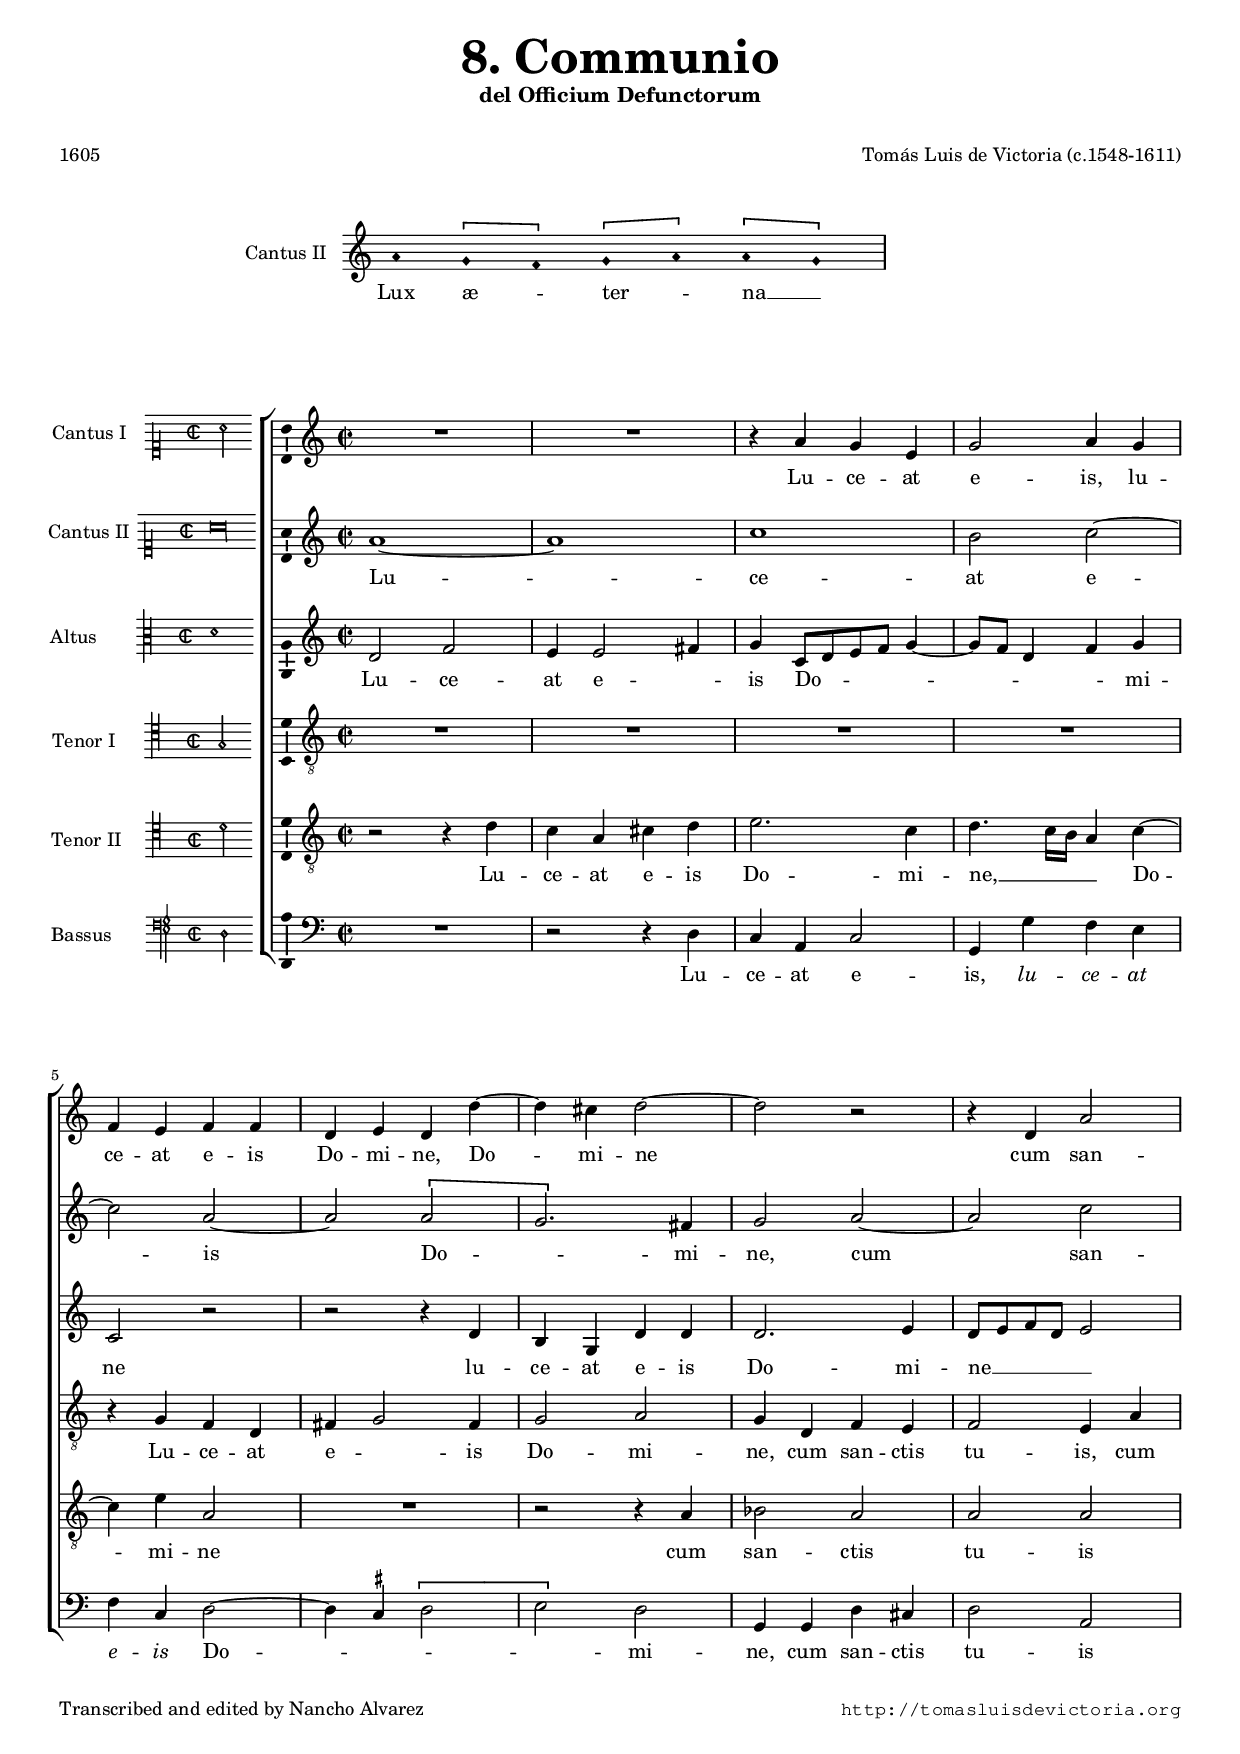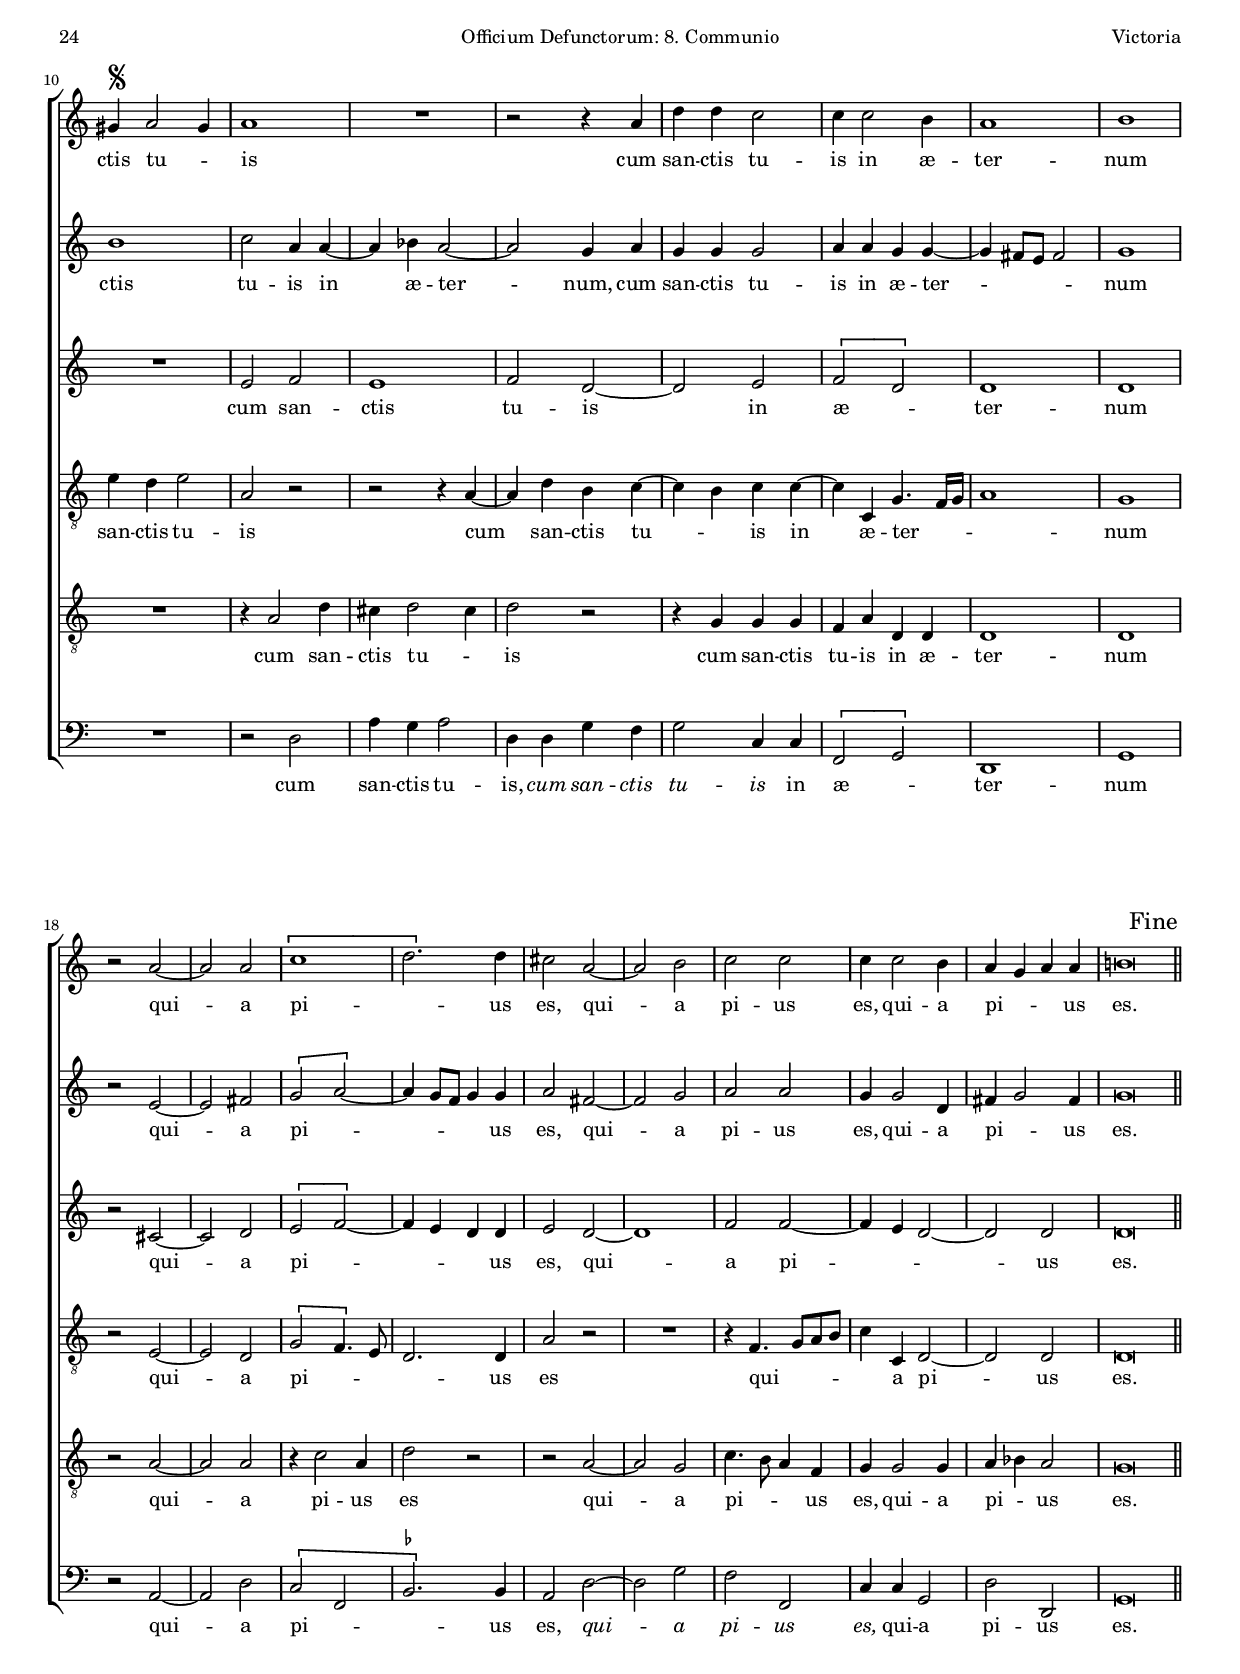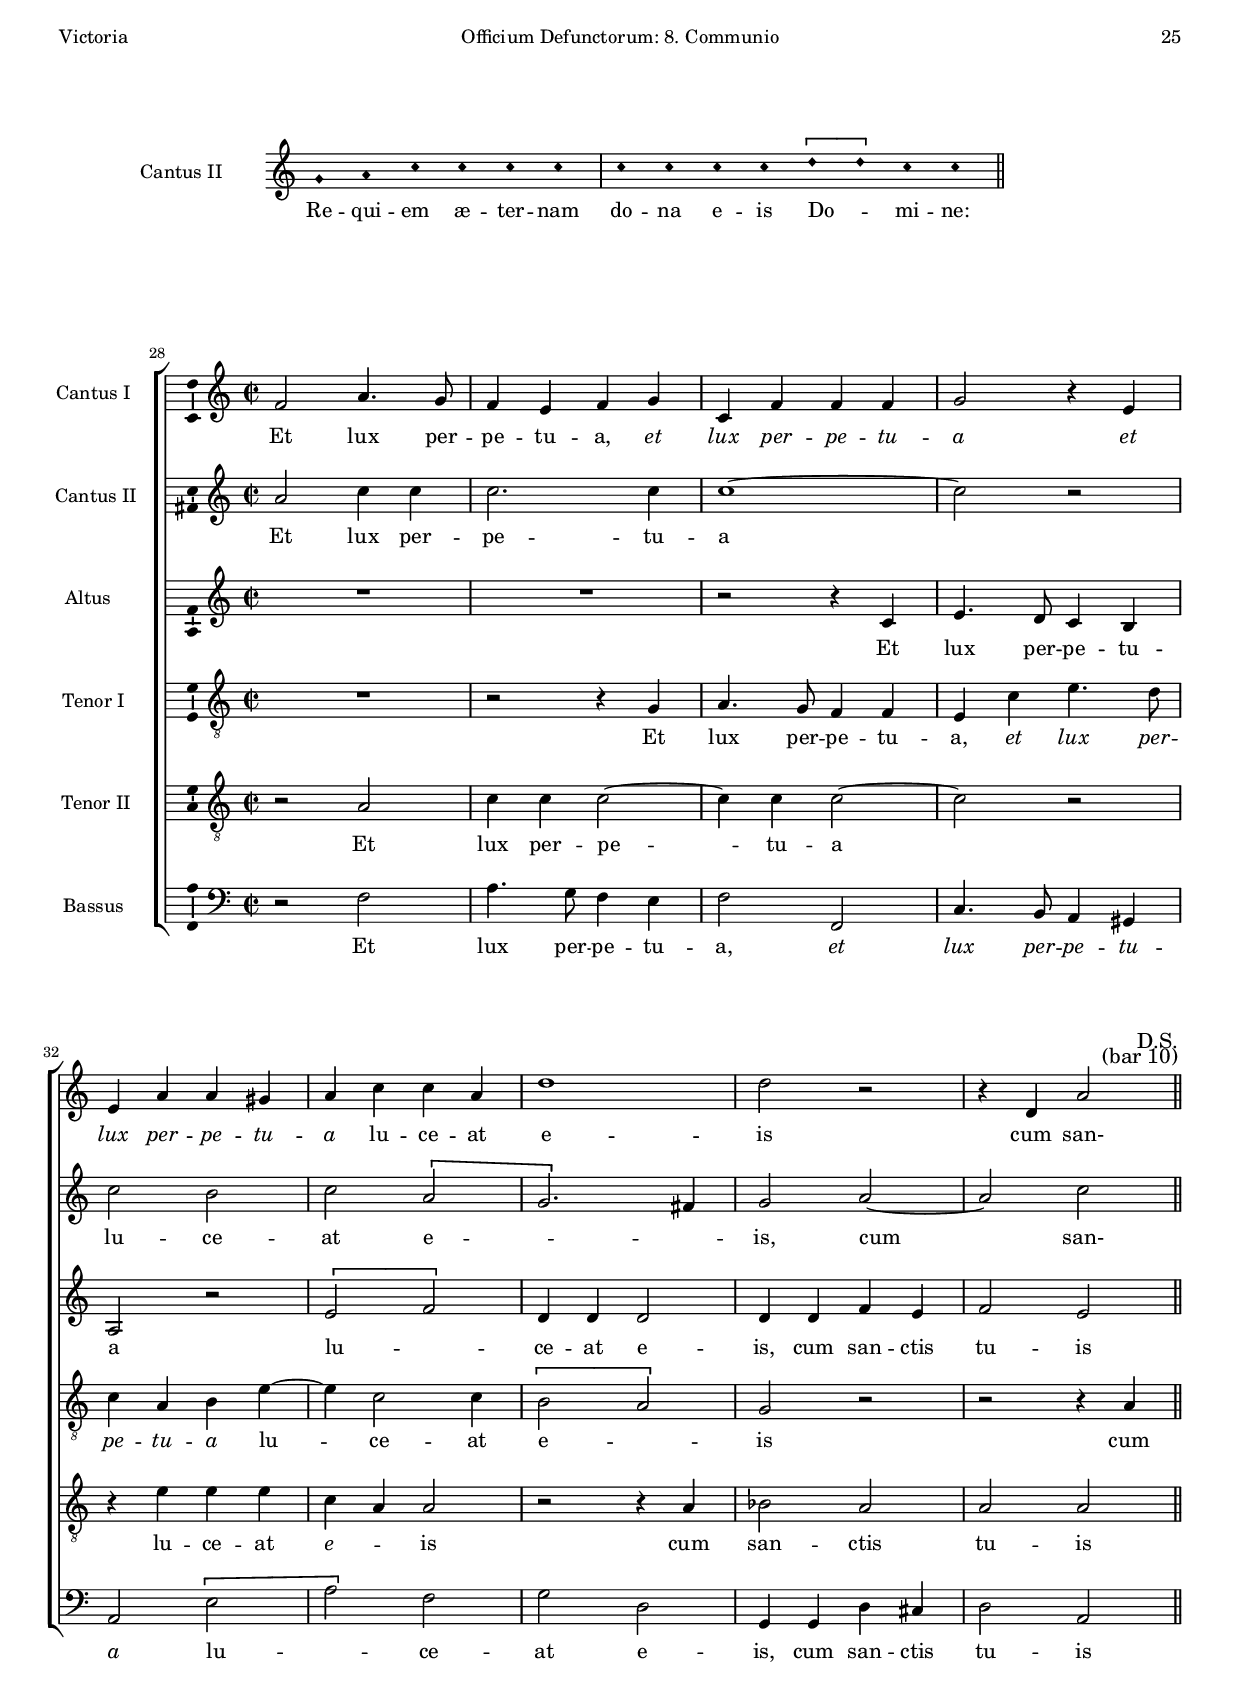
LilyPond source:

\version "2.18.0"

#(set-default-paper-size "a4")
#(set-global-staff-size 16.3)
#(ly:set-option 'point-and-click #f)
%mobile -s13.5 -i3.2 -ball

italicas=\override LyricText.font-shape = #'italic
rectas=\override LyricText.font-shape = #'upright
ss=\once \set suggestAccidentals = ##t
incipitwidth = 20

htitle="Officium Defunctorum: 8. Communio"
hcomposer="Victoria"

\header {
	title=\markup{\fontsize #4 "8. Communio"}
	subtitle="del Officium Defunctorum"
	subsubtitle=" "
	composer="Tomás Luis de Victoria (c.1548-1611)"
        pdfauthor=\composer
	%opus="(-)"
	poet="1605"
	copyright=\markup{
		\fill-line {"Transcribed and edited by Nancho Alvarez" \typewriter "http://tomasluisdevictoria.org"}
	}
%	tagline=""
}

\markup{\null \vspace #1 }

\score {\transpose c c {
<<
         \new Voice = "canto" {
		 \set Staff.instrumentName="                                 Cantus II"
                 \override Staff.TimeSignature.stencil = #'()
                 \override Stem.transparent = ##t
                 \set Score.timing = ##f
                 \override NoteHead.style = #'neomensural         
                 \clef "G" 
                 \key a \minor
                 a'4 \[g' f'\] \[g' a'\] \[a' g'\] \bar "|" 
         }
         \new Lyrics \lyricsto "canto" {
                 Lux æ -- _ ter -- _ na __ _
         }
>>
        }%transpose

\layout {
        \override LigatureBracket.padding = #1
        line-width=14.0\cm 
        indent=4.8\cm
        ragged-right = ##f
}
}

%tablet \pageBreak

global={\key c \major \time 2/2 \skip 1*27 \bar "||" 
}

cantus={
	R1*4/4 |
	R1*4/4 |
	r4 a' g' e' |
	g'2 a'4 g' |
%5
	f' e' f' f' |
	d' e' d' d'' ~ |
	d'' cis'' d''2 ~ |
	d'' r |
	r4 d' a'2 | \break
%10
	\once \override TextScript.X-offset = #1
	\once \override TextScript.padding = #1.5
	s4*0^\markup {\musicglyph #"scripts.segno"}
	gis'4 a'2 gis'4 |
	a'1 |
	R1*4/4 |
	r2 r4 a' |
	d'' d'' c''2 |
%15
	c''4 c''2 b'4 | %\pageBreak
	a'1 |
	b' | \break
	r2 a' ~ |
	a' a' |
%20
	\[c''1 |
	d''2.\] d''4 |
	cis''2 a' ~ |
	a' b' |
	c'' c'' |
%25
	c''4 c''2 b'4 |
	a' g' a' a' |
	b'!\breve*1/2 |
	\override Score.RehearsalMark.self-alignment-X = #right
        \override Score.RehearsalMark.break-visibility = #begin-of-line-invisible
        \override Score.RehearsalMark.padding = #2
        \mark \markup{"Fine"}
}

cantusdos={
	a'1 ~ |
	a' |
	c'' |
	b'2 c'' ~ |
%5
	c'' a' ~ |
	a' \[a' |
	g'2.\] fis'4 |
	g'2 a' ~ |
	a' c'' |
%10
	b'1 |
	c''2 a'4 a' ~ |
	a' bes' a'2 ~ |
	a' g'4 a' |
	g' g' g'2 |
%15
	a'4 a' g' g' ~ |
	g' fis'8 e' fis'2 |
	g'1 |
	r2 e' ~ |
	e' fis' |
%20
	\[g' a' ~ \] |
	a'4 g'8 f' g'4 g' |
	a'2 fis' ~ |
	fis' g' |
	a' a' |
%25
	g'4 g'2 d'4 |
	fis' g'2 fis'4 |
	g'\breve*1/2 |

}

altus={
	d'2 f' |
	e'4 e'2 fis'4 | %! sostenido bajo la nota
	g'  c'8[ d' e' f'] g'4 ~ |
	g'8 f' d'4 f' g' |
%5
	c'2 r |
	r r4 d' |
	b g d' d' |
	d'2. e'4 |
	d'8 e' f' d' e'2 |
%10
	R1*4/4 |
	e'2 f' |
	e'1 |
	f'2 d' ~ |
	d' e' |
%15
	\[f' d'\] |
	d'1 |
	d' |
	r2 cis' ~ |
	cis' d' |
%20
	\[e' f' ~ \] |
	f'4 e' d' d' |
	e'2 d' ~ |
	d'1 |
	f'2 f' ~ |
%25
	f'4 e' d'2 ~ |
	d' d' |
	d'\breve*1/2 |

}

tenor={
	R1*4/4 |
	R1*4/4 |
	R1*4/4 |
	R1*4/4 |
%5
	r4 g f d |
	fis g2 fis4 |
	g2 a |
	g4 d f e |
	f2 e4 a |
%10
	e' d' e'2 |
	a r |
	r r4 a ~ |
	a d' b c' ~ |
	c' b c' c' ~ |
%15
	c' c g4. f16 g |
	a1 |
	g |
	r2 e ~ |
	e d |
%20
	\[g f4.\] e8 |
	d2. d4 |
	a2 r |
	R1*4/4 |
	r4 f4. g8 a b | %! Mapamundi sugiere bemol
%25
	c'4 c d2 ~ |
	d d |
	d\breve*1/2 |

}

tenordos={
	r2 r4 d' |
	c' a cis' d' | %! Mapamundi omite el sostenido
	e'2. c'4 |
	d'4. c'16 b a4 c' ~ |
%5
	c' e' a2 |
	R1*4/4 |
	r2 r4 a |
	bes2 a |
	a a |
%10
	R1*4/4 |
	r4 a2 d'4 |
	cis' d'2 cis'4 |
	d'2 r |
	r4 g g g |
%15
	f a d d |
	d1 |
	d |
	r2 a ~ |
	a a |
%20
	r4 c'2 a4 |
	d'2 r |
	r a ~ |
	a g |
	c'4. b8 a4 f | %! Mapamundi sugiere bemol
%25
	g g2 g4 |
	a bes a2 |
	g\breve*1/2 |

}

bassus={
	R1*4/4 |
	r2 r4 d |
	c a, c2 |
	g,4 g f e |
%5
	f c d2 ~ |
	d4 \ss cis \[d2 |
	e\] d |
	g,4 g, d cis |
	d2 a, |
%10
	R1*4/4 |
	r2 d |
	a4 g a2 |
	d4 d g f |
	g2 c4 c |
%15
	\[f,2 g,\] |
	d,1 |
	g, |
	r2 a, ~ |
	a, d |
%20
	\[c f, |
	\ss bes,2.\] bes,4 |
	a,2 d ~ |
	d g |
	f f, |
%25
	c4 c g,2 |
	d d, |
	g,\breve*1/2 |
}

textocantus=\lyricmode{
Lu -- ce -- at e -- is,
lu -- ce -- at e -- is Do -- mi -- ne, Do -- _ mi -- ne _
cum san -- ctis tu -- _ is
cum san -- ctis tu -- is in æ -- ter -- num
qui -- _ a pi -- _ us
es,
%\italicas
qui -- _ a pi -- us es, %! la primera vez se indica repetición del texto, la segunda aparece escrito 
%\rectas
qui -- a pi -- _ _ us es.

}

textocantusdos=\lyricmode{
Lu -- _ ce -- at e -- _ is _ Do -- _ mi -- ne,
cum _ san -- ctis tu -- is in _ æ -- ter -- _ num,
cum san -- ctis tu -- is in æ -- ter -- _ _ _ _ num
qui -- _ a pi -- _ _ _ _ _ us
es,
qui  -- _ a pi -- us es,
qui -- a pi -- _ us es.
}

textoaltus=\lyricmode{
Lu -- ce -- at e -- _ is
Do -- _ _ _ _ _ _ _ _ mi -- ne
lu -- ce -- at e -- is Do -- mi -- ne __ _ _ _ _ 
cum san -- ctis
tu -- is _
in æ -- _ ter -- num
qui -- _ a pi -- _ _ _ _ us
es,
qui -- _ a pi -- _ _ _ _ us es.
}

textotenor=\lyricmode{
Lu -- ce -- at e -- _ is Do -- mi -- ne,
cum san -- ctis tu -- is,
cum san -- ctis tu -- is
cum _ san --  ctis tu -- _ _ is
in _ æ -- ter -- _ _ _ num
qui -- _ a pi -- _ _ _ us es
qui -- _ _ _ _ a pi -- _ us es.
}

textotenordos=\lyricmode{
Lu -- ce -- at e -- is
Do -- mi -- ne, __ _ _ _ Do -- _ mi -- ne
cum san -- ctis tu -- is
cum san -- ctis tu -- _ is %! la segunda vez, "is" está mal colocado
cum san -- ctis tu -- is %! la segunda vez, se indica repetición del texto
in æ -- ter -- num 
qui -- _ a pi -- us es
qui -- _ a pi -- _ _ us es,
qui -- a pi -- _ us es.

}

textobassus=\lyricmode{
Lu -- ce -- at e -- is,
\italicas
lu -- ce -- at e -- is
\rectas
Do -- _ _ _ _ mi -- ne,
cum san -- ctis tu -- is
cum san -- ctis tu -- is,
\italicas
cum san -- ctis tu -- is
\rectas
in æ -- _ ter -- num %! la primera vez no aparece la sílaba "ter" 
qui -- _ a pi -- _ _ us
es,
\italicas
qui -- _ a pi -- us es,
\rectas
qui -- a pi -- us es.

}



incipitcantus=\markup{
	\score{
		{ 
		\set Staff.instrumentName="Cantus I   "
		\override NoteHead.style = #'neomensural
		\override Rest.style = #'neomensural
		\override Staff.TimeSignature.style = #'neomensural
		\cadenzaOn 
		\clef "petrucci-c1"
		\key c \major
		\time 2/2
		a'2
		} 
	\layout {
		\context {\Voice
			\remove Ligature_bracket_engraver
			\consists Mensural_ligature_engraver
		}
		line-width=\incipitwidth
		indent = 0
	}
	}
}

incipitcantusdos=\markup{
	\score{
		{ 
		\set Staff.instrumentName="Cantus II "
		\override NoteHead.style = #'neomensural
		\override Rest.style = #'neomensural
		\override Staff.TimeSignature.style = #'neomensural
		\cadenzaOn 
		\clef "petrucci-c1"
		\key c \major
		\time 2/2
		a'\longa
		} 
	\layout {
		\context {\Voice
			\remove Ligature_bracket_engraver
			\consists Mensural_ligature_engraver
		}
		line-width=\incipitwidth
		indent = 0
	}
	}
}

incipitaltus=\markup{
	\score{
		{ 
		\set Staff.instrumentName="Altus       "
		\override NoteHead.style = #'neomensural 
		\override Rest.style = #'neomensural
		\override Staff.TimeSignature.style = #'neomensural
		\cadenzaOn 
		\clef "petrucci-c3"
		\key c \major
		\time 2/2
		d'1
		} 
	\layout {
		\context {\Voice
			\remove Ligature_bracket_engraver
			\consists Mensural_ligature_engraver
		}
		line-width=\incipitwidth
		indent = 0
	}
	}
}


incipittenor=\markup{
	\score{
		{ 
		\set Staff.instrumentName="Tenor I     "
		\override NoteHead.style = #'neomensural 
		\override Rest.style = #'neomensural
		\override Staff.TimeSignature.style = #'neomensural
		\cadenzaOn 
		\clef "petrucci-c4"
		\key c \major
		\time 2/2
		g2
		} 
	\layout {
		\context {\Voice
			\remove Ligature_bracket_engraver
			\consists Mensural_ligature_engraver
		}
		line-width=\incipitwidth
		indent=0
	}
	}
}

incipittenordos=\markup{
	\score{
		{ 
		\set Staff.instrumentName="Tenor II    "
		\override NoteHead.style = #'neomensural 
		\override Rest.style = #'neomensural
		\override Staff.TimeSignature.style = #'neomensural
		\cadenzaOn 
		\clef "petrucci-c4"
		\key c \major
		\time 2/2
		d'2
		} 
	\layout {
		\context {\Voice
			\remove Ligature_bracket_engraver
			\consists Mensural_ligature_engraver
		}
		line-width=\incipitwidth
		indent=0
	}
	}
}


incipitbassus=\markup{
	\score{
		{ 
		\set Staff.instrumentName="Bassus      "
		\override NoteHead.style = #'neomensural 
		\override Rest.style = #'neomensural
		\override Staff.TimeSignature.style = #'neomensural
		\cadenzaOn 
		\clef "petrucci-f4"
		\key c \major
		\time 2/2
		d2
		} 
	\layout {
		\context {\Voice
			\remove Ligature_bracket_engraver
			\consists Mensural_ligature_engraver
		}
		line-width=\incipitwidth
		indent = 0
	}
	}
}





\score {\transpose c' c'{
\new ChoirStaff<<

	\new Staff <<\global
	\new Voice="v1" {
		\set Staff.instrumentName=\incipitcantus
		\clef "treble"
		\cantus }
	\new Lyrics \lyricsto "v1" {\textocantus }
	>>

	\new Staff <<\global
	\new Voice="v5" {
		\set Staff.instrumentName=\incipitcantusdos
		\clef "treble"
		\cantusdos }
	\new Lyrics \lyricsto "v5" {\textocantusdos }
	>>

	
	\new Staff << \global
	\new Voice="v2" {
		\set Staff.instrumentName=\incipitaltus
		\clef "treble" 
		\altus}
	\new Lyrics \lyricsto "v2" {\textoaltus }
	>>

	
	\new Staff <<\global
	\new Voice="v3" {
		\set Staff.instrumentName=\incipittenor
		\clef "G_8"
		\tenor }
	\new Lyrics \lyricsto "v3" {\textotenor }
	>>
	
		
	\new Staff <<\global
	\new Voice="v6" {
		\set Staff.instrumentName=\incipittenordos
		\clef "G_8"
		\tenordos }
	\new Lyrics \lyricsto "v6" {\textotenordos }
	>>
	

	\new Staff <<\global
	\new Voice="v4" {
		\set Staff.instrumentName=\incipitbassus
		\clef "bass" 
		\bassus }
	\new Lyrics \lyricsto "v4" {\textobassus }
	>>
	
>>

	}%transpose

\layout{ 
        indent = 3.6\cm
	\context {\Lyrics 
		\override VerticalAxisGroup.minimum-Y-extent = #'(-0.0 . 0.0) 
		%\override LyricText.font-size = #1.2
		\override LyricHyphen.minimum-distance = #0.51
	}
	\context {\Score 
		\override BarNumber.padding = #2 
	}
	\context {\Voice 
		melismaBusyProperties = #'() 
	}
	%\context { \Staff \RemoveEmptyStaves }
	\context {\Staff 
		\override VerticalAxisGroup.staff-staff-spacing =
			#'((basic-distance . 11) (minimum-distance . 0) (padding . 1))
		\consists Ambitus_engraver 
		\override LigatureBracket.padding = #1
	}
}

%\midi {}

}

\pageBreak

%%%%%%%%%%%%%%%%%%%%%%%%%%%%%%%%%%%%%%%%%%%%%%%%%%%%%%%%

\markup{\null \vspace #2 } %notablet

\score {\transpose c c {
<<
         \new Voice = "canto" {
		 \set Staff.instrumentName="        Cantus II"
                 \override Staff.TimeSignature.stencil = #'()
                 \override Stem.transparent = ##t
                 \set Score.timing = ##f
                 \override NoteHead.style = #'neomensural         
                 \clef "G" 
                 \key a \minor
                 g'4 a' c'' c'' c'' c'' \bar "|" 
		 c'' c'' c'' c'' \[d'' d''\] c'' c'' \bar "||" 
         }
         \new Lyrics \lyricsto "canto" {
                 Re -- qui -- em æ -- ter -- nam do -- na e -- is Do -- _ mi -- ne:
         }
>>
        }%transpose

\layout {
        \override LigatureBracket.padding = #1.5
        line-width=16\cm 
        indent=3.5\cm
        ragged-right = ##f
}
}

%tablet \pageBreak

global={\key c \major \time 2/2 \skip 1*9 \bar "||" 
}

cantus={
	\set Score.currentBarNumber = #28 \bar ""
	f'2 a'4. g'8 |
	f'4 e' f' g' |
%30
	c' f' f' f' |
	g'2 r4 e' |
	e' a' a' gis' |
	a' c'' c'' a' |
	d''1 | %\pageBreak
%35
	d''2 r |
	r4 d' a'2 | %\break
	\override Score.RehearsalMark.self-alignment-X = #right
        \override Score.RehearsalMark.break-visibility = #begin-of-line-invisible
        \override Score.RehearsalMark.padding = #1
        \mark \markup{\smaller \right-column{"D.S." "(bar 10)"}}

}

cantusdos={
	a'2 c''4 c'' |
	c''2. c''4 |
%30
	c''1 ~ |
	c''2 r |
	c'' b' |
	c'' \[a' |
	g'2.\] fis'4 |
%35
	g'2 a' ~ |
	a' c'' |
}

altus={
	R1*4/4 |
	R1*4/4 |
%30
	r2 r4 c' |
	e'4. d'8 c'4 b |
	a2 r |
	\[e' f'\] |
	d'4 d' d'2 |
%35
	d'4 d' f' e' |
	f'2 e' |
}

tenor={
	R1*4/4 |
	r2 r4 g |
%30
	a4. g8 f4 f |
	e c' e'4. d'8 |
	c'4 a b e' ~ |
	e' c'2 c'4 |
	\[b2 a\] |
%35
	g r |
	r r4 a |
}

tenordos={
	r2 a |
	c'4 c' c'2 ~ |
%30
	c'4 c' c'2 ~ |
	c' r |
	r4 e' e' e' |
	c' a a2 |
	r r4 a |
%35
	bes2 a |
	a a |
}

bassus={
	r2 f |
	a4. g8 f4 e |
%30
	f2 f, |
	c4. b,8 a,4 gis, |
	a,2 \[e |
	a\] f |
	g d |
%35
	g,4 g, d cis |
	d2 a, |
}


textocantus=\lyricmode{
Et lux per -- pe -- tu -- a,
\italicas
et lux per -- pe -- tu -- a
et lux per -- pe -- tu -- a
\rectas
lu -- ce -- at e -- is
cum san-
}

textocantusdos=\lyricmode{
Et lux per -- pe -- tu -- a _
lu -- ce -- at e -- _ _ is,
cum _ san-
}

textoaltus=\lyricmode{
Et lux per -- pe -- tu -- a
lu -- _ ce -- at e -- is,
cum san -- ctis tu -- is
}

textotenor=\lyricmode{
Et lux per -- pe -- tu -- a,
\italicas
et lux per -- pe -- tu -- a
\rectas
lu -- _ ce -- at
e -- _ is
cum
}

textotenordos=\lyricmode{
Et lux per -- pe -- _ tu -- a _
lu -- ce -- at \italicas e -- _ \rectas is %! _ e
cum san -- ctis tu -- is
}

textobassus=\lyricmode{
Et lux per -- pe -- tu -- a,
\italicas
et lux per -- pe -- tu -- a
\rectas
lu -- _ ce -- at e -- is,
cum san -- ctis tu -- is
}




\score {\transpose c' c'{
\new ChoirStaff<<

	\new Staff <<\global
	\new Voice="v1" {
		\set Staff.instrumentName="Cantus I  "
		\clef "treble"
		\cantus }
	\new Lyrics \lyricsto "v1" {\textocantus }
	>>

	\new Staff <<\global
	\new Voice="v5" {
		\set Staff.instrumentName="Cantus II "
		\clef "treble"
		\cantusdos }
	\new Lyrics \lyricsto "v5" {\textocantusdos }
	>>

	
	\new Staff << \global
	\new Voice="v2" {
		\set Staff.instrumentName="Altus    "
		\clef "treble" 
		\altus}
	\new Lyrics \lyricsto "v2" {\textoaltus }
	>>

	
	\new Staff <<\global
	\new Voice="v3" {
		\set Staff.instrumentName="Tenor I  "
		\clef "G_8"
		\tenor }
	\new Lyrics \lyricsto "v3" {\textotenor }
	>>
	
		
	\new Staff <<\global
	\new Voice="v6" {
		\set Staff.instrumentName="Tenor II "
		\clef "G_8"
		\tenordos }
	\new Lyrics \lyricsto "v6" {\textotenordos }
	>>
	

	\new Staff <<\global
	\new Voice="v4" {
		\set Staff.instrumentName="Bassus  "
		\clef "bass" 
		\bassus }
	\new Lyrics \lyricsto "v4" {\textobassus }
	>>
	
>>

	}%transpose

\layout{ 
        indent = 1.8\cm
	\context {\Lyrics 
		\override VerticalAxisGroup.staff-affinity = #UP
		\override VerticalAxisGroup.nonstaff-relatedstaff-spacing =
			#'((basic-distance . 0) (minimum-distance . 0) (padding . 1))
		\override LyricText.font-size = #1.2
		\override LyricHyphen.minimum-distance = #0.5
	}
	\context {\Score 
		tempoHideNote = ##t
		\override BarNumber.padding = #2 
	}
	\context {\Voice 
		melismaBusyProperties = #'()
		%autoBeaming = ##f
	}
	\context {\Staff 
                %\RemoveEmptyStaves
                %\override VerticalAxisGroup.remove-first = ##t
		\override VerticalAxisGroup.staff-staff-spacing =
			#'((basic-distance . 11) (minimum-distance . 0) (padding . 1))
		\consists Ambitus_engraver 
		\override LigatureBracket.padding = #1
	}
}

%\midi { \mtempo }

}


\paper{
	evenHeaderMarkup=\markup  \fill-line { \fromproperty #'page:page-number-string \htitle \hcomposer }
	oddHeaderMarkup= \markup  \fill-line { \on-the-fly #not-first-page \hcomposer \on-the-fly #not-first-page \htitle \on-the-fly #not-first-page \fromproperty #'page:page-number-string }
	%system-count=20
	%page-count = 8
	ragged-last-bottom = ##f
	system-system-spacing =
	#'((basic-distance . 20) (minimum-distance . 0) (padding . 5))
	top-system-spacing = % header
	#'((basic-distance . 8) (minimum-distance . 0) (padding . 0))
	last-bottom-spacing = % footer
	#'((basic-distance . 12) (minimum-distance . 0) (padding . 0))


first-page-number=23
}